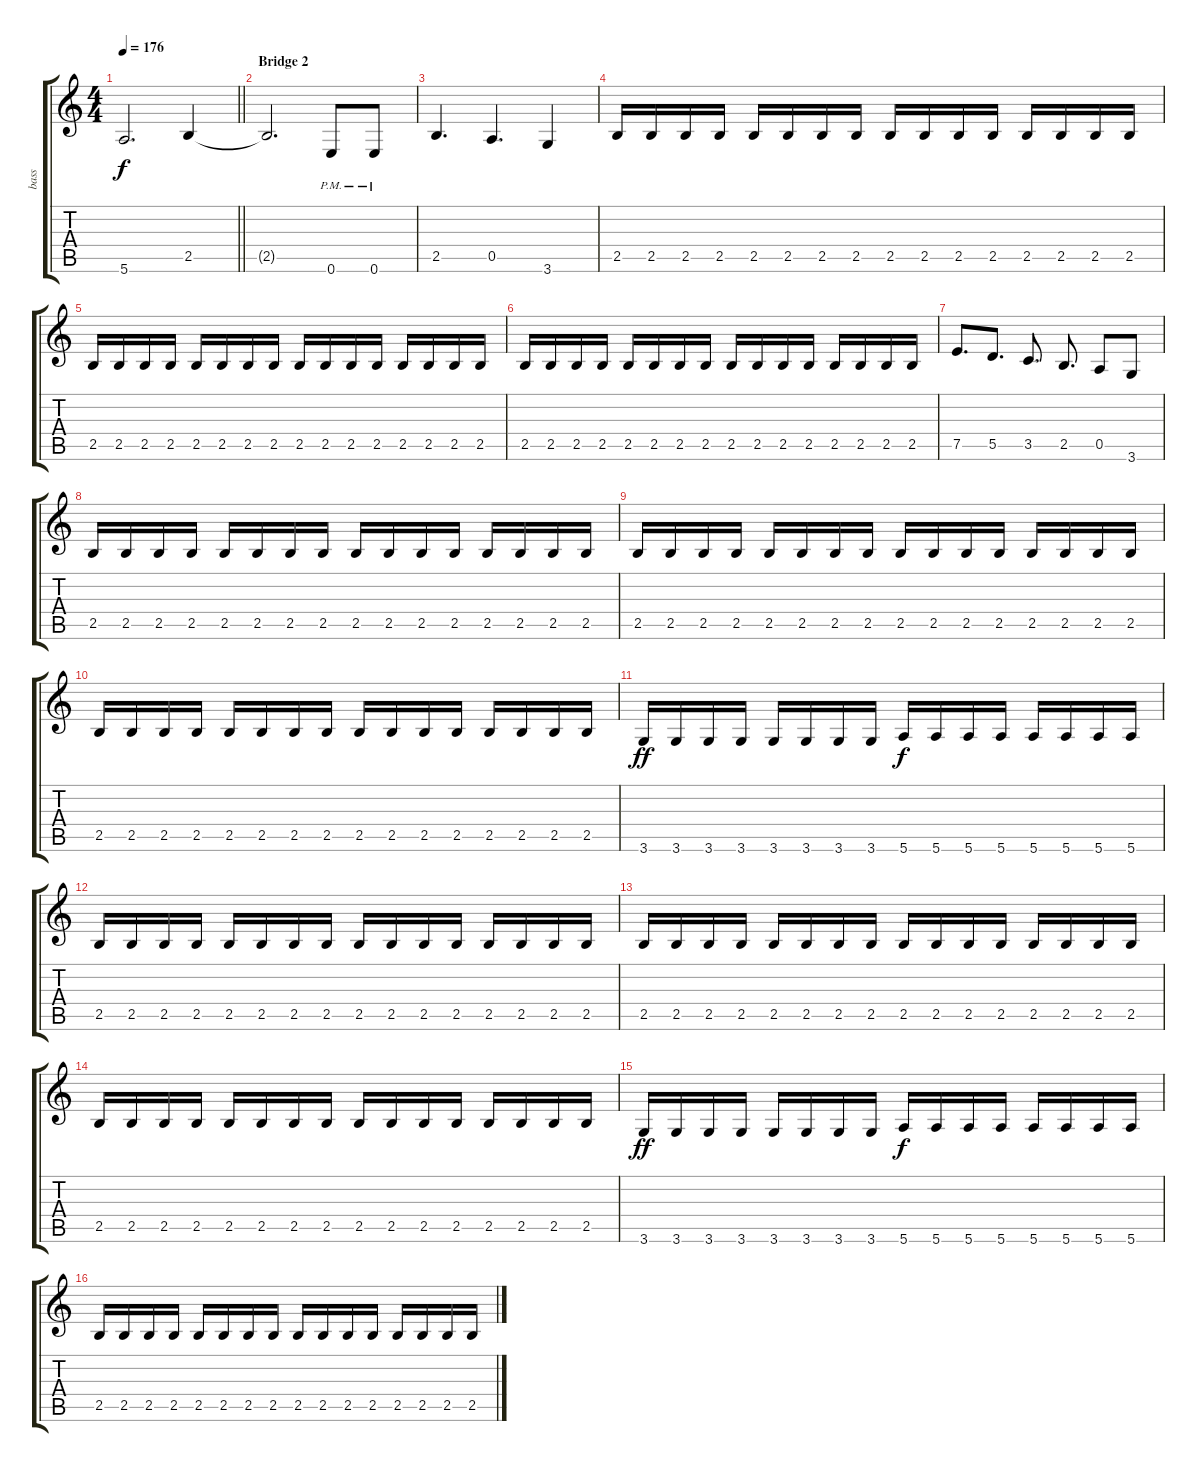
\track ("bass" "bass") {instrument electricbassfinger}
\staff {score tabs}
\tuning (E4 B3 G3 D3 A2 E2) {hide}
\ts (4 4)
\tempo 176
\clef g2
\barLineRight lightlight
\ks c
5.6.2{d dy f} 2.5.4 |
\section ("" "Bridge 2")
2.5{t}.2{d} 0.6{pm}.8 0.6{pm}.8 |
2.5.4{d} 0.5.4{d} 3.6.4 |
2.5.16{volume 11} 2.5.16 2.5.16 2.5.16 2.5.16 2.5.16 2.5.16 2.5.16 2.5.16 2.5.16 2.5.16 2.5.16 2.5.16 2.5.16 2.5.16 2.5.16 |
2.5.16 2.5.16 2.5.16 2.5.16 2.5.16 2.5.16 2.5.16 2.5.16 2.5.16 2.5.16 2.5.16 2.5.16 2.5.16 2.5.16 2.5.16 2.5.16 |
2.5.16 2.5.16 2.5.16 2.5.16 2.5.16 2.5.16 2.5.16 2.5.16 2.5.16 2.5.16 2.5.16 2.5.16 2.5.16 2.5.16 2.5.16 2.5.16 |
7.5.8{d} 5.5.8{d} 3.5.8{d} 2.5.8{d} 0.5.8 3.6.8 |
2.5.16{volume 11} 2.5.16 2.5.16 2.5.16 2.5.16 2.5.16 2.5.16 2.5.16 2.5.16 2.5.16 2.5.16 2.5.16 2.5.16 2.5.16 2.5.16 2.5.16 |
2.5.16 2.5.16 2.5.16 2.5.16 2.5.16 2.5.16 2.5.16 2.5.16 2.5.16 2.5.16 2.5.16 2.5.16 2.5.16 2.5.16 2.5.16 2.5.16 |
2.5.16 2.5.16 2.5.16 2.5.16 2.5.16 2.5.16 2.5.16 2.5.16 2.5.16 2.5.16 2.5.16 2.5.16 2.5.16 2.5.16 2.5.16 2.5.16 |
3.6.16{dy ff} 3.6.16 3.6.16 3.6.16 3.6.16 3.6.16 3.6.16 3.6.16 5.6.16{dy f} 5.6.16 5.6.16 5.6.16 5.6.16 5.6.16 5.6.16 5.6.16 |
2.5.16 2.5.16 2.5.16 2.5.16 2.5.16 2.5.16 2.5.16 2.5.16 2.5.16 2.5.16 2.5.16 2.5.16 2.5.16 2.5.16 2.5.16 2.5.16 |
2.5.16 2.5.16 2.5.16 2.5.16 2.5.16 2.5.16 2.5.16 2.5.16 2.5.16 2.5.16 2.5.16 2.5.16 2.5.16 2.5.16 2.5.16 2.5.16 |
2.5.16 2.5.16 2.5.16 2.5.16 2.5.16 2.5.16 2.5.16 2.5.16 2.5.16 2.5.16 2.5.16 2.5.16 2.5.16 2.5.16 2.5.16 2.5.16 |
3.6.16{dy ff} 3.6.16 3.6.16 3.6.16 3.6.16 3.6.16 3.6.16 3.6.16 5.6.16{dy f} 5.6.16 5.6.16 5.6.16 5.6.16 5.6.16 5.6.16 5.6.16 |
2.5.16 2.5.16 2.5.16 2.5.16 2.5.16 2.5.16 2.5.16 2.5.16 2.5.16 2.5.16 2.5.16 2.5.16 2.5.16 2.5.16 2.5.16 2.5.16
